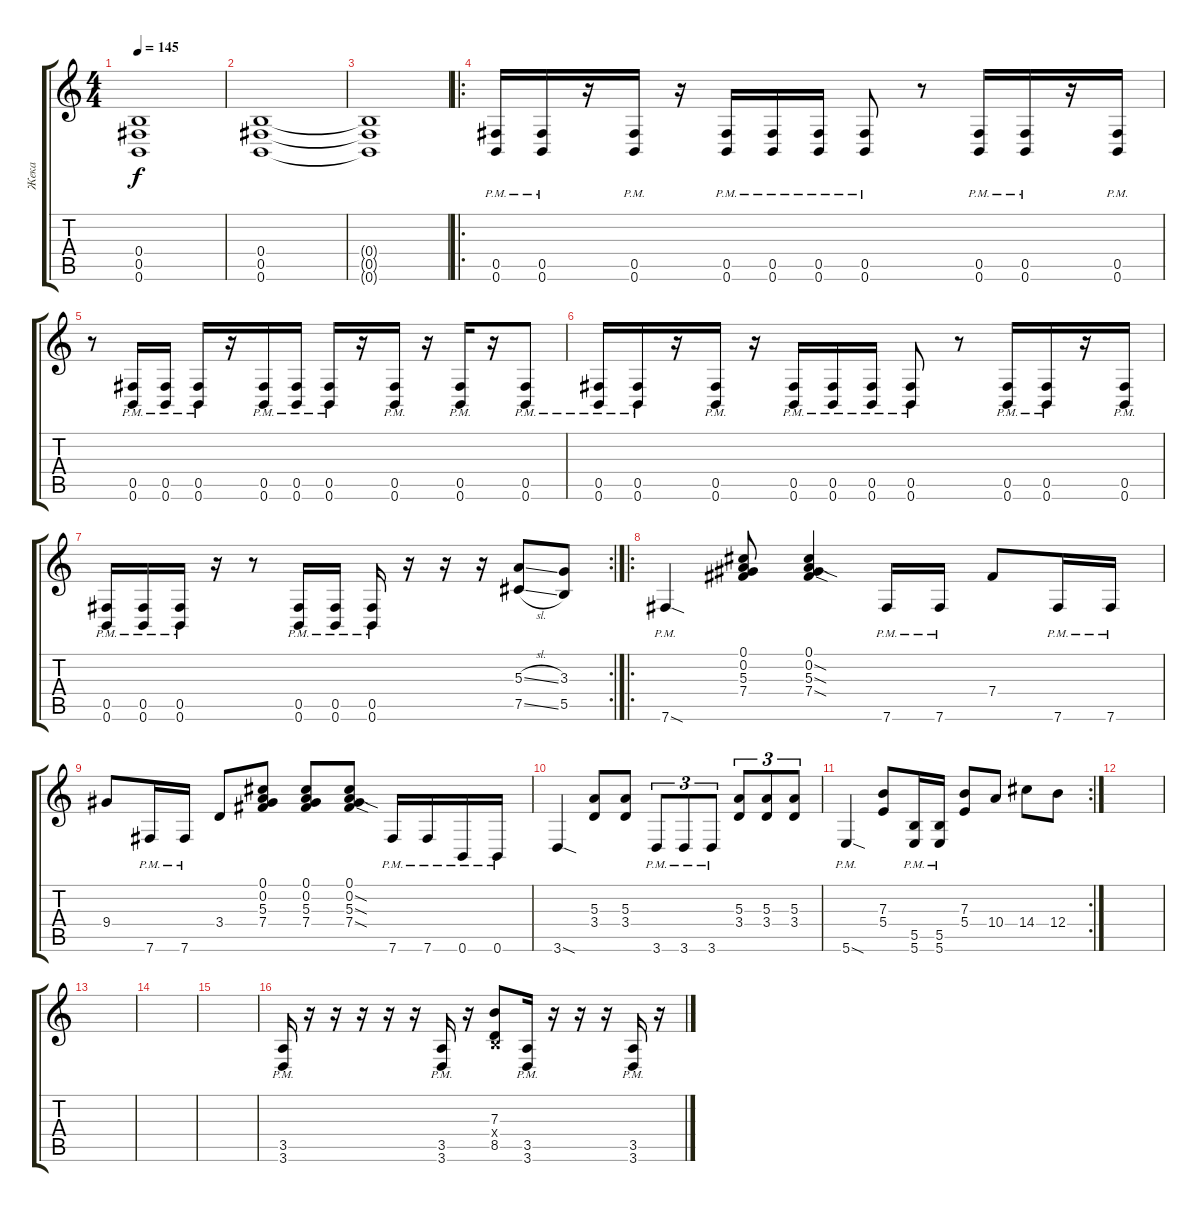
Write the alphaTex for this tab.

\track ("Жека" "Жека") {instrument distortionguitar}
\staff {score tabs}
\tuning (Db4 Ab3 E3 B2 Gb2 B1) {hide}
\ts (4 4)
\tempo 145
\clef g2
\ks c
(0.4{t} 0.5{t} 0.6{t}).1{dy f} |
(0.4 0.5 0.6).1 |
(0.4{t} 0.5{t} 0.6{t}).1 |
\ro
(0.5{pm} 0.6{pm}).16 (0.5{pm} 0.6{pm}).16 r.16 (0.5{pm} 0.6{pm}).16 r.16 (0.5{pm} 0.6{pm}).16 (0.5{pm} 0.6{pm}).16 (0.5{pm} 0.6{pm}).16 (0.5{pm} 0.6{pm}).8 r.8 (0.5{pm} 0.6{pm}).16 (0.5{pm} 0.6{pm}).16 r.16 (0.5{pm} 0.6{pm}).16 |
r.8 (0.5{pm} 0.6{pm}).16 (0.5{pm} 0.6{pm}).16 (0.5{pm} 0.6{pm}).16 r.16 (0.5{pm} 0.6{pm}).16 (0.5{pm} 0.6{pm}).16 (0.5{pm} 0.6{pm}).16 r.16 (0.5{pm} 0.6{pm}).16 r.16 (0.5{pm} 0.6{pm}).16 r.16 (0.5{pm} 0.6{pm}).8 |
(0.5{pm} 0.6{pm}).16 (0.5{pm} 0.6{pm}).16 r.16 (0.5{pm} 0.6{pm}).16 r.16 (0.5{pm} 0.6{pm}).16 (0.5{pm} 0.6{pm}).16 (0.5{pm} 0.6{pm}).16 (0.5{pm} 0.6{pm}).8 r.8 (0.5{pm} 0.6{pm}).16 (0.5{pm} 0.6{pm}).16 r.16 (0.5{pm} 0.6{pm}).16 |
\rc 2
(0.5{pm} 0.6{pm}).16 (0.5{pm} 0.6{pm}).16 (0.5{pm} 0.6{pm}).16 r.16 r.8 (0.5{pm} 0.6{pm}).16 (0.5{pm} 0.6{pm}).16 (0.5{pm} 0.6{pm}).16 r.16 r.16 r.16 (5.3{sl} 7.5{sl}).8 (3.3 5.5).8 |
\ro
7.6{sod pm}.4 (0.1 0.2 5.3 7.4).8 (0.1 0.2{sod} 5.3{sod} 7.4{sod}).4 7.6{pm}.16 7.6{pm}.16 7.4.8 7.6{pm}.16 7.6{pm}.16 |
9.4.8 7.6{pm}.16 7.6{pm}.16 3.4.8 (0.1 0.2 5.3 7.4).8 (0.1 0.2 5.3 7.4).8 (0.1 0.2{sod} 5.3{sod} 7.4{sod}).8 7.6{pm}.16 7.6{pm}.16 0.6{pm}.16 0.6{pm}.16 |
3.6{sod}.4 (5.3 3.4).8 (5.3 3.4).8 3.6{pm}.8{tu (3 2)} 3.6{pm}.8{tu (3 2)} 3.6{pm}.8{tu (3 2)} (5.3 3.4).8{tu (3 2)} (5.3 3.4).8{tu (3 2)} (5.3 3.4).8{tu (3 2)} |
\rc 2
5.6{sod pm}.4 (7.3 5.4).8 (5.5 5.6{pm}).16 (5.5 5.6{pm}).16 (7.3 5.4).8 10.4.8 14.4.8 12.4.8 |
|
|
|
|
(3.5{pm} 3.6{pm}).16 r.16 r.16 r.16 r.16 r.16 (3.5{pm} 3.6{pm}).16 r.16 (7.3 0.4{x} 8.5).8 (3.5{pm} 3.6{pm}).16 r.16 r.16 r.16 (3.5{pm} 3.6{pm}).16 r.16
